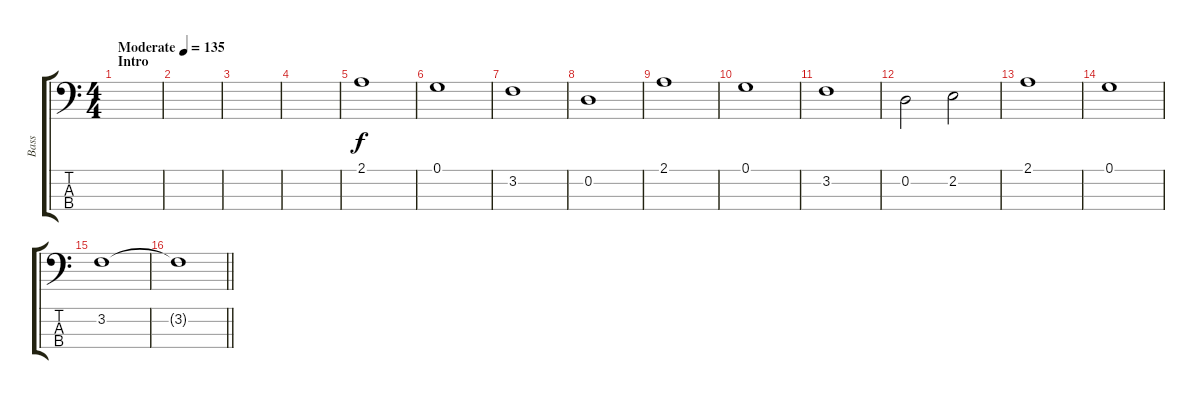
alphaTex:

\track ("Bass" "Bass") {instrument electricbassfinger}
\staff {score tabs}
\tuning (G2 D2 A1 E1) {hide}
\ts (4 4)
\section ("" "Intro")
\tempo (135 "Moderate")
\clef f4
\ks c
|
|
|
|
2.1.1 |
0.1.1 |
3.2.1 |
0.2.1 |
2.1.1 |
0.1.1 |
3.2.1 |
0.2.2 2.2.2 |
2.1.1 |
0.1.1 |
3.2.1 |
\barLineRight lightlight
3.2{t}.1
